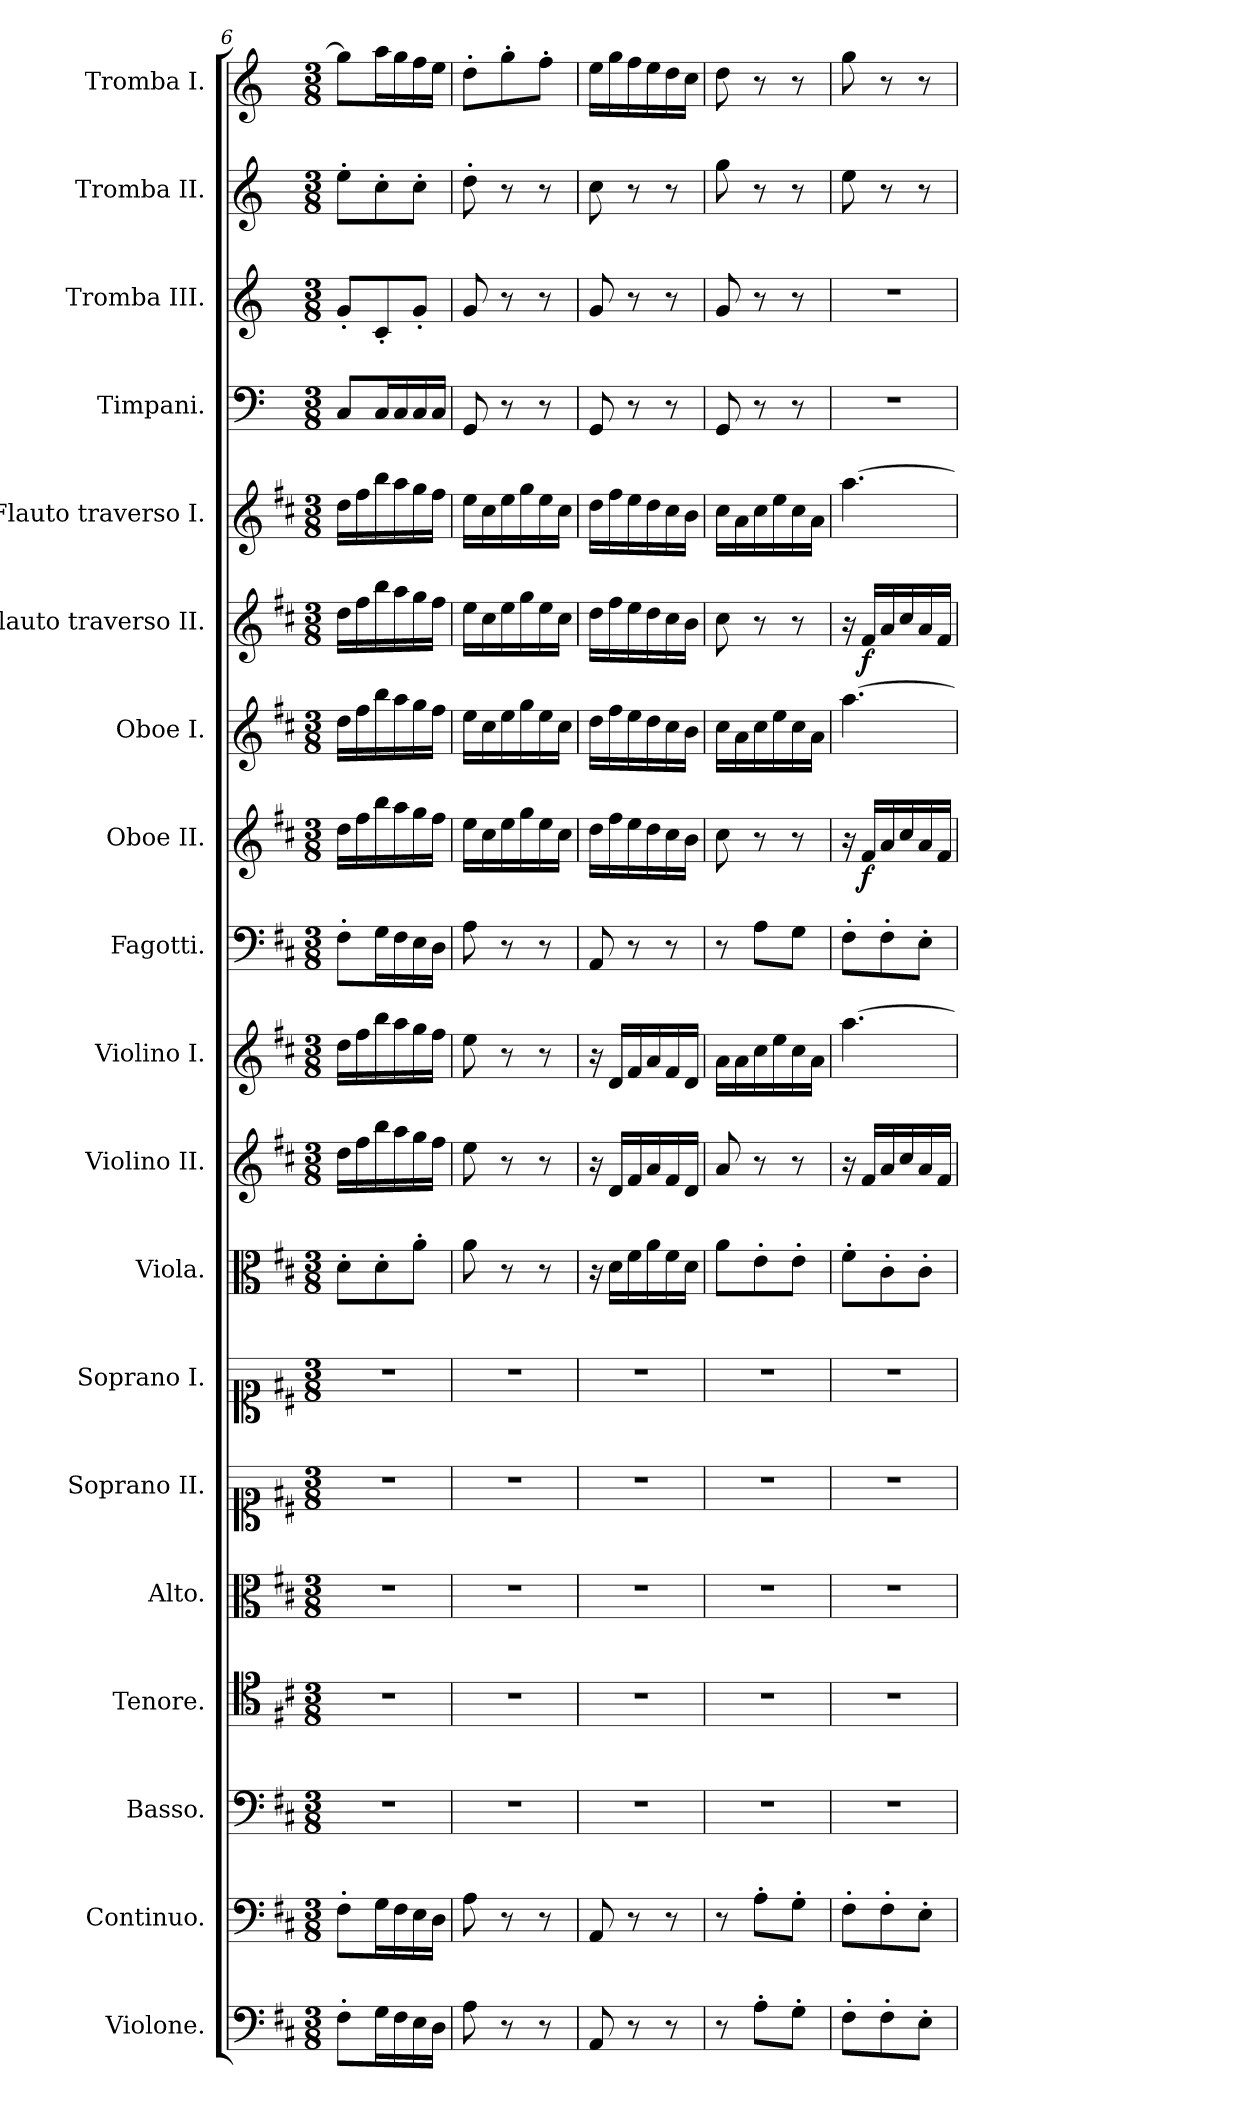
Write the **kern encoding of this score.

**kern	**kern	**kern	**kern	**kern	**kern	**kern	**kern	**dynam	**kern	**dynam	**kern	**kern	**kern	**dynam	**kern	**kern	**dynam	**kern	**kern	**kern	**kern	**dynam	**kern
*part19	*part18	*part17	*part16	*part15	*part14	*part13	*part12	*part12	*part11	*part11	*part10	*part9	*part8	*part8	*part7	*part6	*part6	*part5	*part4	*part3	*part2	*part2	*part1
*staff19	*staff18	*staff17	*staff16	*staff15	*staff14	*staff13	*staff12	*staff12	*staff11	*staff11	*staff10	*staff9	*staff8	*staff8	*staff7	*staff6	*staff6	*staff5	*staff4	*staff3	*staff2	*staff2	*staff1
*I"Violone.	*I"Continuo.	*I"Basso.	*I"Tenore.	*I"Alto.	*I"Soprano II.	*I"Soprano I.	*I"Viola.	*	*I"Violino II.	*	*I"Violino I.	*I"Fagotti.	*I"Oboe II.	*	*I"Oboe I.	*I"Flauto traverso II.	*	*I"Flauto traverso I.	*I"Timpani.	*I"Tromba III.	*I"Tromba II.	*	*I"Tromba I.
*	*	*	*	*	*	*	*	*	*	*	*	*	*I'Ob	*	*I'Ob	*I'Fl	*	*I'Fl	*I'Timp	*	*	*	*
*clefF4	*clefF4	*clefF4	*clefC4	*clefC3	*clefC1	*clefC1	*clefC3	*	*clefG2	*	*clefG2	*clefF4	*clefG2	*	*clefG2	*clefG2	*	*clefG2	*clefF4	*clefG2	*clefG2	*	*clefG2
*ITrd7c12	*	*	*	*	*	*	*	*	*	*	*	*	*	*	*	*	*	*	*ITrd-1c-2	*ITrd-1c-2	*ITrd-1c-2	*	*ITrd-1c-2
*k[f#c#]	*k[f#c#]	*k[f#c#]	*k[f#c#]	*k[f#c#]	*k[f#c#]	*k[f#c#]	*k[f#c#]	*	*k[f#c#]	*	*k[f#c#]	*k[f#c#]	*k[f#c#]	*	*k[f#c#]	*k[f#c#]	*	*k[f#c#]	*k[f#c#]	*k[f#c#]	*k[f#c#]	*	*k[f#c#]
*M3/8	*M3/8	*M3/8	*M3/8	*M3/8	*M3/8	*M3/8	*M3/8	*	*M3/8	*	*M3/8	*M3/8	*M3/8	*	*M3/8	*M3/8	*	*M3/8	*M3/8	*M3/8	*M3/8	*	*M3/8
=6	=6	=6	=6	=6	=6	=6	=6	=6	=6	=6	=6	=6	=6	=6	=6	=6	=6	=6	=6	=6	=6	=6	=6
8FF#'\L	8F#'\L	4.r	4.r	4.r	4.r	4.r	8d'\L	.	16dd\LL	.	16dd\LL	8F#'\L	16dd\LL	.	16dd\LL	16dd\LL	.	16dd\LL	8D/L	8a'/L	8ff#'\L	.	8aa\L]
.	.	.	.	.	.	.	.	.	16ff#\	.	16ff#\	.	16ff#\	.	16ff#\	16ff#\	.	16ff#\	.	.	.	.	.
16GG\L	16G\L	.	.	.	.	.	8d'\	.	16bb\	.	16bb\	16G\L	16bb\	.	16bb\	16bb\	.	16bb\	16D/L	8d'/	8dd'\	.	16bb\L
16FF#\	16F#\	.	.	.	.	.	.	.	16aa\	.	16aa\	16F#\	16aa\	.	16aa\	16aa\	.	16aa\	16D/	.	.	.	16aa\
16EE\	16E\	.	.	.	.	.	8a'\J	.	16gg\	.	16gg\	16E\	16gg\	.	16gg\	16gg\	.	16gg\	16D/	8a'/J	8dd'\J	.	16gg\
16DD\JJ	16D\JJ	.	.	.	.	.	.	.	16ff#\JJ	.	16ff#\JJ	16D\JJ	16ff#\JJ	.	16ff#\JJ	16ff#\JJ	.	16ff#\JJ	16D/JJ	.	.	.	16ff#\JJ
=7	=7	=7	=7	=7	=7	=7	=7	=7	=7	=7	=7	=7	=7	=7	=7	=7	=7	=7	=7	=7	=7	=7	=7
!	!	!	!	!	!	!	!	!	!	!	!	!	!	!	!	!	!	!	!	!	!	!LO:DY:b	!
8AA\	8A\	4.r	4.r	4.r	4.r	4.r	8a\	.	8ee\	.	8ee\	8A\	16ee\LL	.	16ee\LL	16ee\LL	.	16ee\LL	8AA/	8a/	8ee'\	other-dynamics	8ee'\L
.	.	.	.	.	.	.	.	.	.	.	.	.	16cc#\	.	16cc#\	16cc#\	.	16cc#\	.	.	.	.	.
8r	8r	.	.	.	.	.	8r	.	8r	.	8r	8r	16ee\	.	16ee\	16ee\	.	16ee\	8r	8r	8r	.	8aa'\
.	.	.	.	.	.	.	.	.	.	.	.	.	16gg\	.	16gg\	16gg\	.	16gg\	.	.	.	.	.
8r	8r	.	.	.	.	.	8r	.	8r	.	8r	8r	16ee\	.	16ee\	16ee\	.	16ee\	8r	8r	8r	.	8gg'\J
.	.	.	.	.	.	.	.	.	.	.	.	.	16cc#\JJ	.	16cc#\JJ	16cc#\JJ	.	16cc#\JJ	.	.	.	.	.
!!LO:PB:g=z
=8	=8	=8	=8	=8	=8	=8	=8	=8	=8	=8	=8	=8	=8	=8	=8	=8	=8	=8	=8	=8	=8	=8	=8
!	!	!	!	!	!	!	!	!	!	!	!	!	!	!	!	!	!	!	!	!	!	!LO:DY:b	!
8AAA/	8AA/	4.r	4.r	4.r	4.r	4.r	16r	.	16r	.	16r	8AA/	16dd\LL	.	16dd\LL	16dd\LL	.	16dd\LL	8AA/	8a/	8dd\	other-dynamics	16ff#\LL
!	!	!	!	!	!	!	!	!LO:DY:b	!	!	!	!	!	!	!	!	!	!	!	!	!	!	!
.	.	.	.	.	.	.	16d\LL	other-dynamics	16d/LL	.	16d/LL	.	16ff#\	.	16ff#\	16ff#\	.	16ff#\	.	.	.	.	16aa\
8r	8r	.	.	.	.	.	16f#\	.	16f#/	.	16f#/	8r	16ee\	.	16ee\	16ee\	.	16ee\	8r	8r	8r	.	16gg\
.	.	.	.	.	.	.	16a\	.	16a/	.	16a/	.	16dd\	.	16dd\	16dd\	.	16dd\	.	.	.	.	16ff#\
8r	8r	.	.	.	.	.	16f#\	.	16f#/	.	16f#/	8r	16cc#\	.	16cc#\	16cc#\	.	16cc#\	8r	8r	8r	.	16ee\
.	.	.	.	.	.	.	16d\JJ	.	16d/JJ	.	16d/JJ	.	16b\JJ	.	16b\JJ	16b\JJ	.	16b\JJ	.	.	.	.	16dd\JJ
=9	=9	=9	=9	=9	=9	=9	=9	=9	=9	=9	=9	=9	=9	=9	=9	=9	=9	=9	=9	=9	=9	=9	=9
8r	8r	4.r	4.r	4.r	4.r	4.r	8a\L	.	8a/	.	16a\LL	8r	8cc#\	.	16cc#\LL	8cc#\	.	16cc#\LL	8AA/	8a/	8aa\	.	8ee\
.	.	.	.	.	.	.	.	.	.	.	16a\	.	.	.	16a\	.	.	16a\	.	.	.	.	.
!	!	!	!	!	!	!	!	!LO:DY:b	!	!	!	!	!	!	!	!	!	!	!	!	!	!	!
8AA'\L	8A'\L	.	.	.	.	.	8e'\	other-dynamics	8r	.	16cc#\	8A\L	8r	.	16cc#\	8r	.	16cc#\	8r	8r	8r	.	8r
.	.	.	.	.	.	.	.	.	.	.	16ee\	.	.	.	16ee\	.	.	16ee\	.	.	.	.	.
8GG'\J	8G'\J	.	.	.	.	.	8e'\J	.	8r	.	16cc#\	8G\J	8r	.	16cc#\	8r	.	16cc#\	8r	8r	8r	.	8r
.	.	.	.	.	.	.	.	.	.	.	16a\JJ	.	.	.	16a\JJ	.	.	16a\JJ	.	.	.	.	.
=10	=10	=10	=10	=10	=10	=10	=10	=10	=10	=10	=10	=10	=10	=10	=10	=10	=10	=10	=10	=10	=10	=10	=10
8FF#'\L	8F#'\L	4.r	4.r	4.r	4.r	4.r	8f#'\L	.	16r	.	[4.aa\	8F#'\L	16r	.	[4.aa\	16r	.	[4.aa\	4.r	4.r	8ff#\	.	8aa\
!	!	!	!	!	!	!	!	!	!	!LO:DY:b	!	!	!	!LO:DY:b	!	!	!LO:DY:b	!	!	!	!	!	!
.	.	.	.	.	.	.	.	.	16f#/LL	other-dynamics	.	.	16f#/LL	f	.	16f#/LL	f	.	.	.	.	.	.
8FF#'\	8F#'\	.	.	.	.	.	8c#'\	.	16a/	.	.	8F#'\	16a/	.	.	16a/	.	.	.	.	8r	.	8r
.	.	.	.	.	.	.	.	.	16cc#/	.	.	.	16cc#/	.	.	16cc#/	.	.	.	.	.	.	.
8EE'\J	8E'\J	.	.	.	.	.	8c#'\J	.	16a/	.	.	8E'\J	16a/	.	.	16a/	.	.	.	.	8r	.	8r
.	.	.	.	.	.	.	.	.	16f#/JJ	.	.	.	16f#/JJ	.	.	16f#/JJ	.	.	.	.	.	.	.
=	=	=	=	=	=	=	=	=	=	=	=	=	=	=	=	=	=	=	=	=	=	=	=
*-	*-	*-	*-	*-	*-	*-	*-	*-	*-	*-	*-	*-	*-	*-	*-	*-	*-	*-	*-	*-	*-	*-	*-
